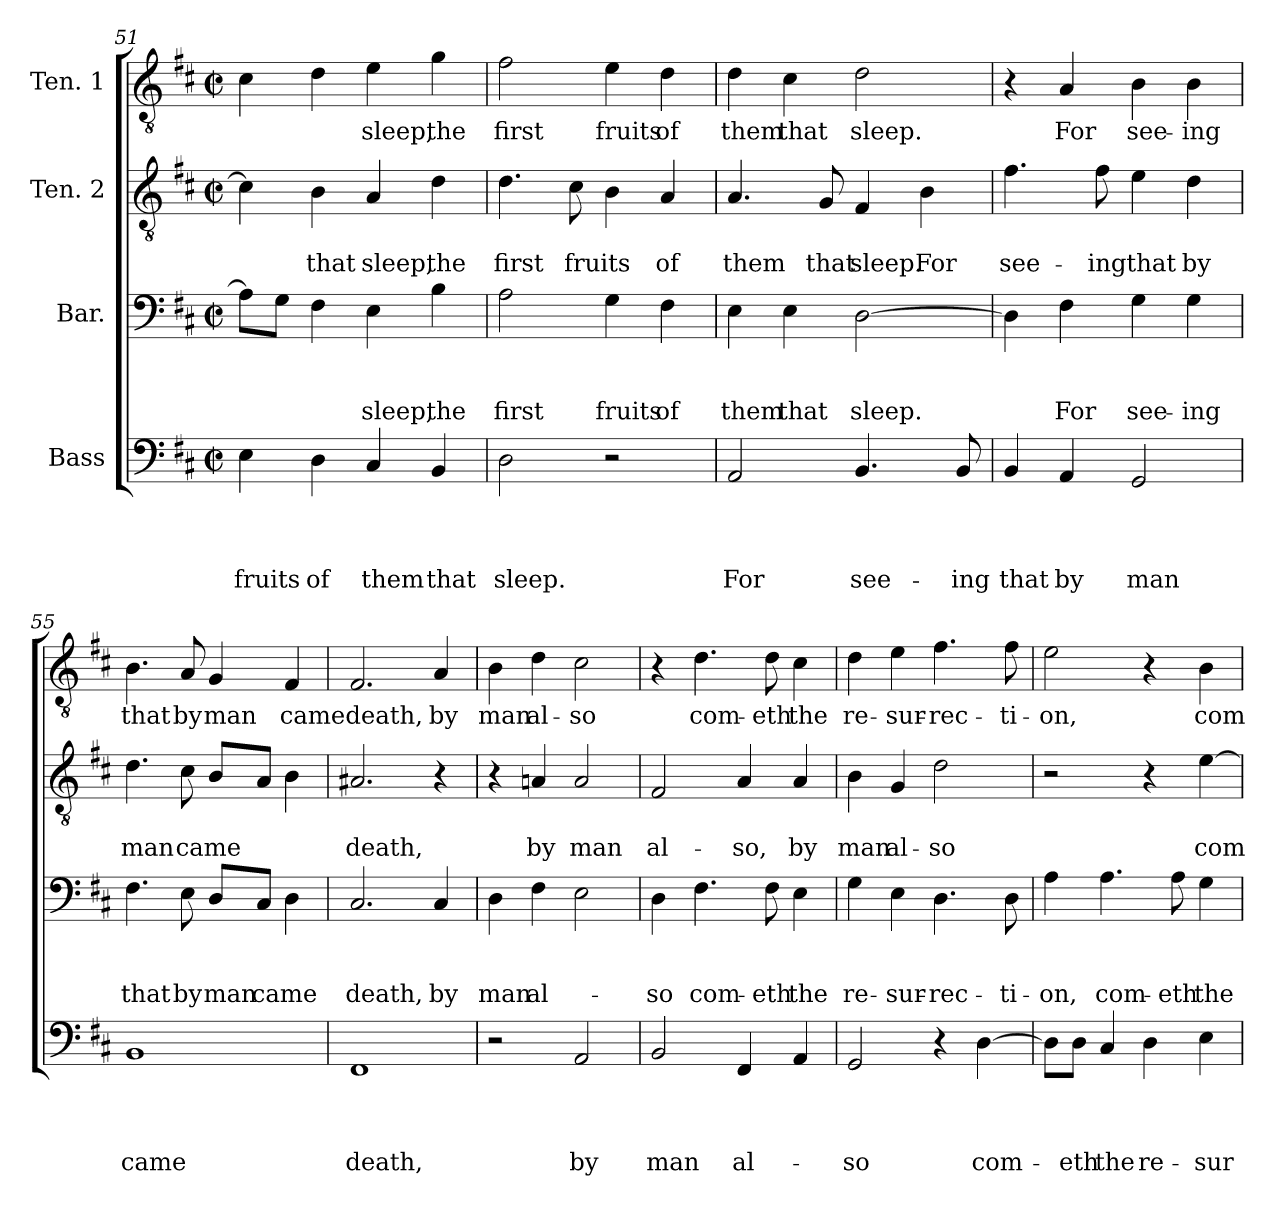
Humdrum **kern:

**kern	**text	**text	**text	**text	**kern	**text	**text	**text	**kern	**text	**text	**kern	**text
*part4	*part4	*part4	*part4	*part4	*part3	*part3	*part3	*part3	*part2	*part2	*part2	*part1	*part1
*staff4	*staff4	*staff4	*staff4	*staff4	*staff3	*staff3	*staff3	*staff3	*staff2	*staff2	*staff2	*staff1	*staff1
*I"Bass	*	*	*	*	*I"Bar.	*	*	*	*I"Ten. 2	*	*	*I"Ten. 1	*
*clefF4	*	*	*	*	*clefF4	*	*	*	*clefGv2	*	*	*clefGv2	*
*k[f#c#]	*	*	*	*	*k[f#c#]	*	*	*	*k[f#c#]	*	*	*k[f#c#]	*
*D:	*	*	*	*	*D:	*	*	*	*D:	*	*	*D:	*
*M2/2	*	*	*	*	*M2/2	*	*	*	*M2/2	*	*	*M2/2	*
*met(c|)	*	*	*	*	*met(c|)	*	*	*	*met(c|)	*	*	*met(c|)	*
=51	=51	=51	=51	=51	=51	=51	=51	=51	=51	=51	=51	=51	=51
!	!	!	!	!LO:LY:b	!	!	!	!	!	!	!	!	!
4E\	.	.	.	fruits	8A\L]	.	.	.	4c#\]	.	.	4c#\	.
.	.	.	.	.	8G\J	.	.	.	.	.	.	.	.
!	!	!	!	!LO:LY:b	!	!	!	!	!	!	!LO:LY:b	!	!
4D\	.	.	.	of	4F#\	.	.	.	4B\	.	that	4d\	.
!	!	!	!	!LO:LY:b	!	!	!	!LO:LY:b	!	!	!LO:LY:b	!	!LO:LY:b
4C#/	.	.	.	them	4E\	.	.	sleep,	4A/	.	sleep,	4e\	sleep,
!	!	!	!	!LO:LY:b	!	!	!	!LO:LY:b	!	!	!LO:LY:b	!	!LO:LY:b
4BB/	.	.	.	that	4B\	.	.	the	4d\	.	the	4g\	the
=52	=52	=52	=52	=52	=52	=52	=52	=52	=52	=52	=52	=52	=52
!	!	!	!	!LO:LY:b	!	!	!	!LO:LY:b	!	!	!LO:LY:b	!	!LO:LY:b
2D\	.	.	.	sleep.	2A\	.	.	first	4.d\	.	first	2f#\	first
!	!	!	!	!	!	!	!	!	!	!	!LO:LY:b	!	!
.	.	.	.	.	.	.	.	.	8c#\	.	fruits	.	.
!	!	!	!	!	!	!	!	!LO:LY:b	!	!	!	!	!LO:LY:b
2r	.	.	.	.	4G\	.	.	fruits	4B\	.	.	4e\	fruits
!	!	!	!	!	!	!	!	!LO:LY:b	!	!	!LO:LY:b	!	!LO:LY:b
.	.	.	.	.	4F#\	.	.	of	4A/	.	of	4d\	of
=53	=53	=53	=53	=53	=53	=53	=53	=53	=53	=53	=53	=53	=53
!	!	!	!	!LO:LY:b	!	!	!	!LO:LY:b	!	!	!LO:LY:b	!	!LO:LY:b
2AA/	.	.	.	For	4E\	.	.	them	4.A/	.	them	4d\	them
!	!	!	!	!	!	!	!	!LO:LY:b	!	!	!	!	!LO:LY:b
.	.	.	.	.	4E\	.	.	that	.	.	.	4c#\	that
!	!	!	!	!	!	!	!	!	!	!	!LO:LY:b	!	!
.	.	.	.	.	.	.	.	.	8G/	.	that	.	.
!	!	!	!	!LO:LY:b	!	!	!	!LO:LY:b	!	!	!LO:LY:b	!	!LO:LY:b
4.BB/	.	.	.	see-	[>2D\	.	.	sleep.	4F#/	.	sleep.	2d\	sleep.
!	!	!	!	!	!	!	!	!	!	!	!LO:LY:b	!	!
.	.	.	.	.	.	.	.	.	4B\	.	For	.	.
!	!	!	!	!LO:LY:b	!	!	!	!	!	!	!	!	!
8BB/	.	.	.	-ing	.	.	.	.	.	.	.	.	.
=54	=54	=54	=54	=54	=54	=54	=54	=54	=54	=54	=54	=54	=54
!	!	!	!	!LO:LY:b	!	!	!	!	!	!	!LO:LY:b	!	!
4BB/	.	.	.	that	4D\]	.	.	.	4.f#\	.	see-	4r	.
!	!	!	!	!LO:LY:b	!	!	!	!LO:LY:b	!	!	!	!	!LO:LY:b
4AA/	.	.	.	by	4F#\	.	.	For	.	.	.	4A/	For
!	!	!	!	!	!	!	!	!	!	!	!LO:LY:b	!	!
.	.	.	.	.	.	.	.	.	8f#\	.	-ing	.	.
!	!	!	!	!LO:LY:b	!	!	!	!LO:LY:b	!	!	!LO:LY:b	!	!LO:LY:b
2GG/	.	.	.	man	4G\	.	.	see-	4e\	.	that	4B\	see-
!	!	!	!	!	!	!	!	!LO:LY:b:rj	!	!	!LO:LY:b	!	!LO:LY:b:rj
.	.	.	.	.	4G\	.	.	-ing	4d\	.	by	4B\	-ing
!!LO:PB:g=z
=55	=55	=55	=55	=55	=55	=55	=55	=55	=55	=55	=55	=55	=55
!	!	!	!	!LO:LY:b	!	!	!	!LO:LY:b	!	!	!LO:LY:b	!	!LO:LY:b
1BB	.	.	.	came	4.F#\	.	.	that	4.d\	.	man	4.B\	that
!	!	!	!	!	!	!	!	!LO:LY:b	!	!	!LO:LY:b	!	!LO:LY:b
.	.	.	.	.	8E\	.	.	by	8c#\	.	came	8A/	by
!	!	!	!	!	!	!	!	!LO:LY:b	!	!	!	!	!LO:LY:b
.	.	.	.	.	8D/L	.	.	man	8B/L	.	.	4G/	man
!	!	!	!	!	!	!	!	!LO:LY:b	!	!	!	!	!
.	.	.	.	.	8C#/J	.	.	came	8A/J	.	.	.	.
!	!	!	!	!	!	!	!	!	!	!	!	!	!LO:LY:b
.	.	.	.	.	4D\	.	.	.	4B\	.	.	4F#/	came
=56	=56	=56	=56	=56	=56	=56	=56	=56	=56	=56	=56	=56	=56
!	!	!	!	!LO:LY:b	!	!	!	!LO:LY:b	!	!	!LO:LY:b	!	!LO:LY:b
1FF#	.	.	.	death,	2.C#/	.	.	death,	2.A#X/	.	death,	2.F#/	death,
!	!	!	!	!	!	!	!	!LO:LY:b	!	!	!	!	!LO:LY:b
.	.	.	.	.	4C#/	.	.	by	4r	.	.	4A/	by
=57	=57	=57	=57	=57	=57	=57	=57	=57	=57	=57	=57	=57	=57
!	!	!	!	!	!	!	!	!LO:LY:b	!	!	!	!	!LO:LY:b
2r	.	.	.	.	4D\	.	.	man	4r	.	.	4B\	man
!	!	!	!	!	!	!	!	!LO:LY:b	!	!	!LO:LY:b	!	!LO:LY:b
.	.	.	.	.	4F#\	.	.	al-	4An/	.	by	4d\	al-
!	!	!	!	!LO:LY:b	!	!	!	!	!	!	!LO:LY:b	!	!LO:LY:b
2AA/	.	.	.	by	2E\	.	.	.	2A/	.	man	2c#\	-so
=58	=58	=58	=58	=58	=58	=58	=58	=58	=58	=58	=58	=58	=58
!	!	!	!	!LO:LY:b	!	!	!	!LO:LY:b	!	!	!LO:LY:b	!	!
2BB/	.	.	.	man	4D\	.	.	-so	2F#/	.	al-	4r	.
!	!	!	!	!	!	!	!	!LO:LY:b	!	!	!	!	!LO:LY:b
.	.	.	.	.	4.F#\	.	.	com-	.	.	.	4.d\	com-
!	!	!	!	!LO:LY:b	!	!	!	!	!	!	!LO:LY:b	!	!
4FF#/	.	.	.	al-	.	.	.	.	4A/	.	-so,	.	.
!	!	!	!	!	!	!	!	!LO:LY:b	!	!	!	!	!LO:LY:b
.	.	.	.	.	8F#\	.	.	-eth	.	.	.	8d\	-eth
!	!	!	!	!	!	!	!	!LO:LY:b	!	!	!LO:LY:b	!	!LO:LY:b
4AA/	.	.	.	.	4E\	.	.	the	4A/	.	by	4c#\	the
=59	=59	=59	=59	=59	=59	=59	=59	=59	=59	=59	=59	=59	=59
!	!	!	!	!LO:LY:b	!	!	!	!LO:LY:b	!	!	!LO:LY:b	!	!LO:LY:b
2GG/	.	.	.	-so	4G\	.	.	re-	4B\	.	man	4d\	re-
!	!	!	!	!	!	!	!	!LO:LY:b	!	!	!LO:LY:b	!	!LO:LY:b
.	.	.	.	.	4E\	.	.	-sur-	4G/	.	al-	4e\	-sur-
!	!	!	!	!	!	!	!	!LO:LY:b:rj	!	!	!LO:LY:b	!	!LO:LY:b:rj
4r	.	.	.	.	4.D\	.	.	-rec-	2d\	.	-so	4.f#\	-rec-
!	!	!	!	!LO:LY:b	!	!	!	!	!	!	!	!	!
[>4D\	.	.	.	com-	.	.	.	.	.	.	.	.	.
!	!	!	!	!	!	!	!	!LO:LY:b	!	!	!	!	!LO:LY:b
.	.	.	.	.	8D\	.	.	-ti-	.	.	.	8f#\	-ti-
=60	=60	=60	=60	=60	=60	=60	=60	=60	=60	=60	=60	=60	=60
!	!	!	!	!	!	!	!	!LO:LY:b	!	!	!	!	!LO:LY:b
8D\L]	.	.	.	.	4A\	.	.	-on,	2r	.	.	2e\	-on,
!	!	!	!	!LO:LY:b	!	!	!	!	!	!	!	!	!
8D\J	.	.	.	-eth	.	.	.	.	.	.	.	.	.
!	!	!	!	!LO:LY:b	!	!	!	!LO:LY:b	!	!	!	!	!
4C#/	.	.	.	the	4.A\	.	.	com-	.	.	.	.	.
!	!	!	!	!LO:LY:b	!	!	!	!	!	!	!	!	!
4D\	.	.	.	re-	.	.	.	.	4r	.	.	4r	.
!	!	!	!	!	!	!	!	!LO:LY:b	!	!	!	!	!
.	.	.	.	.	8A\	.	.	-eth	.	.	.	.	.
!	!	!	!	!LO:LY:b	!	!	!	!LO:LY:b	!	!	!LO:LY:b	!	!LO:LY:b
4E\	.	.	.	-sur-	4G\	.	.	the	[<4e\	.	com	4B\	com
=	=	=	=	=	=	=	=	=	=	=	=	=	=
*-	*-	*-	*-	*-	*-	*-	*-	*-	*-	*-	*-	*-	*-
